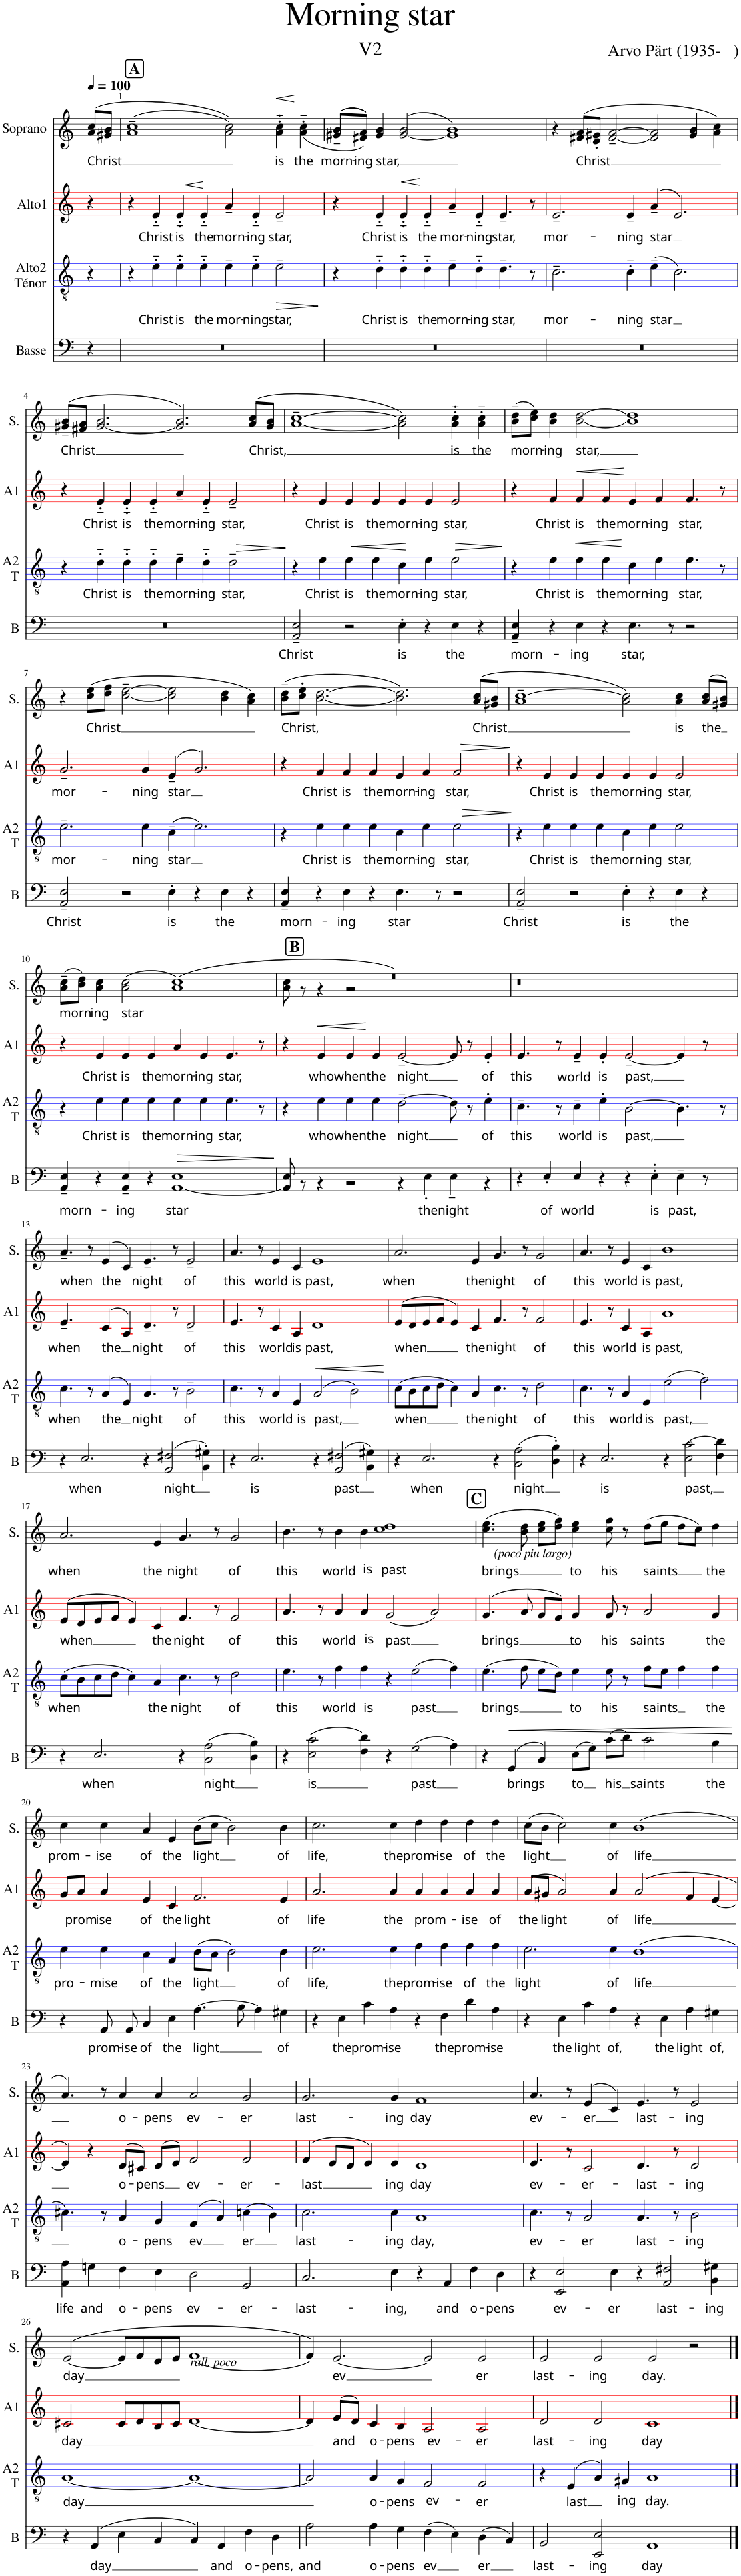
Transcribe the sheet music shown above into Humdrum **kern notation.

**kern	**text	**dynam	**kern	**text	**dynam	**kern	**text	**dynam	**kern	**text	**dynam
*part4	*part4	*part4	*part3	*part3	*part3	*part2	*part2	*part2	*part1	*part1	*part1
*staff4	*staff4	*staff4	*staff3	*staff3	*staff3	*staff2	*staff2	*staff2	*staff1	*staff1	*staff1
*I"Basse	*	*	*I"Alto2 Ténor	*	*	*I"Alto1	*	*	*I"Soprano	*	*
*I'B	*	*	*I'A2 T	*	*	*I'A1	*	*	*I'S.	*	*
*	*	*	*stria5	*	*	*stria5	*	*	*	*	*
*clefF4	*	*	*clefGv2	*	*	*clefG2	*	*	*clefG2	*	*
*k[]	*	*	*k[]	*	*	*k[]	*	*	*k[]	*	*
=	=	=	=	=	=	=	=	=	=	=	=
!	!	!	!	!	!	!	!	!	!	!LO:LY:b	!
4r	.	.	4r	.	.	4r	.	.	(>8a/ 8cc/L	Christ	.
.	.	.	.	.	.	.	.	.	8g#X/ 8b/J	.	.
!!LO:REH:place=s1:a:B:cj:fs=14:t=A
=1	=1	=1	=1	=1	=1	=1	=1	=1	=1	=1	=1
1r	.	.	4r	.	.	4r	.	.	(1a~ 1cc~	.	.
!	!	!	!	!LO:LY:b	!	!	!LO:LY:b	!	!	!	!
.	.	.	4e'~\	Christ	.	4e'~/	Christ	.	.	.	.
!	!	!	!	!LO:LY:b	!	!	!LO:LY:b	!LO:HP:b	!	!	!
.	.	.	4e''~\	is	.	4e''~/	is	<	.	.	.
!	!	!	!	!LO:LY:b	!	!	!LO:LY:b	!	!	!	!
.	.	.	4e'~\	the	.	4e'~/	the	[	.	.	.
!	!	!	!	!LO:LY:b	!	!	!LO:LY:b	!	!	!	!
1ryy	.	.	4e~\	mor-	.	4a~/	morn-	.	2a\ 2cc\))	.	.
!	!	!	!	!LO:LY:b	!	!	!LO:LY:b	!	!	!	!
.	.	.	4e'~\	-ning	.	4e'~/	-ing	.	.	.	.
!	!	!	!	!LO:LY:b	!LO:HP:b	!	!LO:LY:b	!	!	!LO:LY:b	!LO:HP:b
.	.	.	2e~\	star,	>	2e~/	star,	.	4a\'~ 4cc\'~	is	<
!	!	!	!	!	!	!	!	!	!	!LO:LY:b	!
.	.	.	.	.	.	.	.	.	(<4a\'~ 4cc\'~	the	[
.	.	.	.	.	]	.	.	.	.	.	.
=2	=2	=2	=2	=2	=2	=2	=2	=2	=2	=2	=2
!	!	!	!	!	!	!	!	!	!	!LO:LY:b	!
1r	.	.	4r	.	.	4r	.	.	(>(>8g#X/~ 8b/~L	morn-	.
!	!	!	!	!	!	!	!	!	!	!LO:LY:b	!
.	.	.	.	.	.	.	.	.	8f#X/ 8a/J)))	-ing	.
!	!	!	!	!LO:LY:b	!	!	!LO:LY:b	!	!	!LO:LY:b	!
.	.	.	4d'~\	Christ	.	4e'~/	Christ	.	4g#/ 4b/	star,	.
!	!	!	!	!LO:LY:b	!	!	!LO:LY:b	!LO:HP:b	!	!	!
.	.	.	4d''~\	is	.	4e''~/	is	<	(>[<2g#/ 2b/	.	.
!	!	!	!	!LO:LY:b	!	!	!LO:LY:b	!	!	!	!
.	.	.	4d'~\	the	.	4e'~/	the	[	.	.	.
!	!	!	!	!LO:LY:b	!	!	!LO:LY:b	!	!	!	!
1ryy	.	.	4e~\	morn-	.	4a~/	mor-	.	1g#] 1b)	.	.
!	!	!	!	!LO:LY:b	!	!	!LO:LY:b	!	!	!	!
.	.	.	4d'~\	-ing	.	4e'~/	-ning	.	.	.	.
!	!	!	!	!LO:LY:b	!	!	!LO:LY:b	!	!	!	!
.	.	.	4.d~\	star,	.	4.e~/	star,	.	.	.	.
.	.	.	8r	.	.	8r	.	.	.	.	.
=3	=3	=3	=3	=3	=3	=3	=3	=3	=3	=3	=3
!	!	!	!	!LO:LY:b	!	!	!LO:LY:b	!	!	!	!
1r	.	.	2.c~\	mor-	.	2.e~/	mor-	.	4r	.	.
!	!	!	!	!	!	!	!	!	!	!LO:LY:b	!
.	.	.	.	.	.	.	.	.	(>8f#X/ 8a/L	Christ	.
.	.	.	.	.	.	.	.	.	8e/' 8g#X/'J	.	.
.	.	.	.	.	.	.	.	.	[<2f#/~ [>2a/~	.	.
!	!	!	!	!LO:LY:b	!	!	!LO:LY:b	!	!	!	!
.	.	.	4c'~\	-ning	.	4e~/	-ning	.	.	.	.
!	!	!	!	!LO:LY:b	!	!	!LO:LY:b	!	!	!	!
1ryy	.	.	(>4e~\	star	.	(>4a~/	star	.	2f#/] 2a/]	.	.
.	.	.	2.c\)	.	.	2.e/)	.	.	.	.	.
.	.	.	.	.	.	.	.	.	4g#/ 4b/	.	.
.	.	.	.	.	.	.	.	.	4a\ 4cc\)	.	.
!!LO:LB:g=z
=4	=4	=4	=4	=4	=4	=4	=4	=4	=4	=4	=4
!	!	!	!	!	!	!	!	!	!	!LO:LY:b	!
1r	.	.	4r	.	.	4r	.	.	(>8g#X/~ 8b/~L	Christ	.
.	.	.	.	.	.	.	.	.	8f#X/ 8a/J	.	.
!	!	!	!	!LO:LY:b	!	!	!LO:LY:b	!	!	!	!
.	.	.	4d'~\	Christ	.	4e'~/	Christ	.	[<2.g#/ 2.b/	.	.
!	!	!	!	!LO:LY:b	!	!	!LO:LY:b	!	!	!	!
.	.	.	4d''~\	is	.	4e''~/	is	.	.	.	.
!	!	!	!	!LO:LY:b	!	!	!LO:LY:b	!	!	!	!
.	.	.	4d'~\	the	.	4e'~/	the	.	.	.	.
!	!	!	!	!LO:LY:b	!	!	!LO:LY:b	!	!	!	!
1ryy	.	.	4e~\	morn-	.	4a~/	morn-	.	2.g#/] 2.b/)	.	.
!	!	!	!	!LO:LY:b	!	!	!LO:LY:b	!	!	!	!
.	.	.	4d'~\	-ing	.	4e'~/	-ing	.	.	.	.
!	!	!	!	!LO:LY:b	!LO:HP:b	!	!LO:LY:b	!	!	!	!
.	.	.	2d~\	star,	>	2e~/	star,	.	.	.	.
!	!	!	!	!	!	!	!	!	!	!LO:LY:b	!
.	.	.	.	.	.	.	.	.	(>8a/ 8cc/L	Christ,	.
.	.	.	.	.	.	.	.	.	8g#/ 8b/J	.	.
.	.	.	.	.	]	.	.	.	.	.	.
=5	=5	=5	=5	=5	=5	=5	=5	=5	=5	=5	=5
!	!LO:LY:b	!	!	!	!	!	!	!	!	!	!
2AA/~ 2E/~	Christ	.	4r	.	.	4r	.	.	[<1a~ [>1cc~	.	.
!	!	!	!	!LO:LY:b	!	!	!LO:LY:b	!	!	!	!
.	.	.	4e\	Christ	.	4e/	Christ	.	.	.	.
!	!	!	!	!LO:LY:b	!LO:HP:b	!	!LO:LY:b	!	!	!	!
2r	.	.	4e\	is	<	4e/	is	.	.	.	.
!	!	!	!	!LO:LY:b	!	!	!LO:LY:b	!	!	!	!
.	.	.	4e\	the	.	4e/	the	.	.	.	.
!	!LO:LY:b	!	!	!LO:LY:b	!	!	!LO:LY:b	!	!	!	!
4E'\	is	.	4c\	morn-	.	4e/	morn-	.	2a\] 2cc\])	.	.
!	!	!	!	!LO:LY:b	!	!	!LO:LY:b	!	!	!	!
4r	.	.	4e\	-ing	.	4e/	-ing	.	.	.	.
!	!LO:LY:b	!	!	!LO:LY:b	!LO:HP:b	!	!LO:LY:b	!	!	!LO:LY:b	!
4E\	the	.	2e\	star,	>	2e/	star,	.	4a\'~ 4cc\'~	is	.
!	!	!	!	!	!	!	!	!	!	!LO:LY:b	!
4r	.	.	.	.	.	.	.	.	4a\'~ 4cc\'~	the	.
.	.	.	.	.	[ ]	.	.	.	.	.	.
=6	=6	=6	=6	=6	=6	=6	=6	=6	=6	=6	=6
!	!LO:LY:b	!	!	!	!	!	!	!	!	!LO:LY:b	!
4AA/~ 4E/~	morn-	.	4r	.	.	4r	.	.	(>8b\~ 8dd\~L	morn-	.
.	.	.	.	.	.	.	.	.	8cc\ 8ee\J)	.	.
!	!	!	!	!LO:LY:b	!	!	!LO:LY:b	!	!	!LO:LY:b	!
4r	.	.	4e\	Christ	.	4f/	Christ	.	4b\ 4dd\	-ing	.
!	!LO:LY:b	!	!	!LO:LY:b	!LO:HP:b	!	!LO:LY:b	!LO:HP:b	!	!LO:LY:b	!
4E\	-ing	.	4e\	is	<	4f/	is	<	[<2b\ [>2dd\	star,	.
!	!	!	!	!LO:LY:b	!	!	!LO:LY:b	!	!	!	!
4r	.	.	4e\	the	.	4f/	the	.	.	.	.
!	!LO:LY:b	!	!	!LO:LY:b	!	!	!LO:LY:b	!	!	!	!
4.E\	star,	.	4c\	morn-	.	4e/	morn-	[	1b] 1dd]	.	.
!	!	!	!	!LO:LY:b	!	!	!LO:LY:b	!	!	!	!
.	.	.	4e\	-ing	.	4f/	-ing	.	.	.	.
8r	.	.	.	.	.	.	.	.	.	.	.
!	!	!	!	!LO:LY:b	!	!	!LO:LY:b	!	!	!	!
2r	.	.	4.e\	star,	.	4.f/	star,	.	.	.	.
.	.	.	8r	.	.	8r	.	.	.	.	.
.	.	.	.	.	[	.	.	.	.	.	.
!!LO:LB:g=z
=7	=7	=7	=7	=7	=7	=7	=7	=7	=7	=7	=7
!	!LO:LY:b	!	!	!LO:LY:b	!	!	!LO:LY:b	!	!	!	!
2AA/~ 2E/~	Christ	.	2.e~\	mor-	.	2.g~/	mor-	.	4r	.	.
!	!	!	!	!	!	!	!	!	!	!LO:LY:b	!
.	.	.	.	.	.	.	.	.	(>8cc\ 8ee\L	Christ	.
.	.	.	.	.	.	.	.	.	8dd\ 8ff\J	.	.
2r	.	.	.	.	.	.	.	.	[<2cc\~ [>2ee\~	.	.
!	!	!	!	!LO:LY:b	!	!	!LO:LY:b	!	!	!	!
.	.	.	4e\	-ning	.	4g/	-ning	.	.	.	.
!	!LO:LY:b	!	!	!LO:LY:b	!	!	!LO:LY:b	!	!	!	!
4E'\	is	.	(>4c~\	star	.	(>4e~/	star	.	2cc\] 2ee\]	.	.
4r	.	.	2.e\)	.	.	2.g/)	.	.	.	.	.
!	!LO:LY:b	!	!	!	!	!	!	!	!	!	!
4E\	the	.	.	.	.	.	.	.	4b\ 4dd\	.	.
4r	.	.	.	.	.	.	.	.	4a\ 4cc\)	.	.
=8	=8	=8	=8	=8	=8	=8	=8	=8	=8	=8	=8
!	!LO:LY:b	!	!	!	!	!	!	!	!	!LO:LY:b	!
4AA/~ 4E/~	morn-	.	4r	.	.	4r	.	.	(>8b\~ 8dd\~L	Christ,	.
.	.	.	.	.	.	.	.	.	8cc\' 8ee\'J	.	.
!	!	!	!	!LO:LY:b	!	!	!LO:LY:b	!	!	!	!
4r	.	.	4e\	Christ	.	4f/	Christ	.	[<2.b\ [>2.dd\	.	.
!	!LO:LY:b	!	!	!LO:LY:b	!	!	!LO:LY:b	!	!	!	!
4E\	-ing	.	4e\	is	.	4f/	is	.	.	.	.
!	!	!	!	!LO:LY:b	!	!	!LO:LY:b	!	!	!	!
4r	.	.	4e\	the	.	4f/	the	.	.	.	.
!	!LO:LY:b	!	!	!LO:LY:b	!	!	!LO:LY:b	!	!	!	!
4.E\	star	.	4c\	morn-	.	4e/	morn-	.	2.b\] 2.dd\])	.	.
!	!	!	!	!LO:LY:b	!	!	!LO:LY:b	!	!	!	!
.	.	.	4e\	-ing	.	4f/	-ing	.	.	.	.
8r	.	.	.	.	.	.	.	.	.	.	.
!	!	!	!	!LO:LY:b	!LO:HP:b	!	!LO:LY:b	!LO:HP:b	!	!	!
2r	.	.	2e\	star,	>	2f/	star,	>	.	.	.
!	!	!	!	!	!	!	!	!	!	!LO:LY:b	!
.	.	.	.	.	.	.	.	.	(>8a/ 8cc/L	Christ	.
.	.	.	.	.	.	.	.	.	8g#X/ 8b/J	.	.
.	.	.	.	.	]	.	.	]	.	.	.
=9	=9	=9	=9	=9	=9	=9	=9	=9	=9	=9	=9
!	!LO:LY:b	!	!	!	!	!	!	!	!	!	!
2AA/~ 2E/~	Christ	.	4r	.	.	4r	.	.	1a~ [>1cc~	.	.
!	!	!	!	!LO:LY:b	!	!	!LO:LY:b	!	!	!	!
.	.	.	4e\	Christ	.	4e/	Christ	.	.	.	.
!	!	!	!	!LO:LY:b	!	!	!LO:LY:b	!	!	!	!
2r	.	.	4e\	is	.	4e/	is	.	.	.	.
!	!	!	!	!LO:LY:b	!	!	!LO:LY:b	!	!	!	!
.	.	.	4e\	the	.	4e/	the	.	.	.	.
!	!LO:LY:b	!	!	!LO:LY:b	!	!	!LO:LY:b	!	!	!	!
4E'\	is	.	4c\	morn-	.	4e/	morn-	.	2a\ 2cc\])	.	.
!	!	!	!	!LO:LY:b	!	!	!LO:LY:b	!	!	!	!
4r	.	.	4e\	-ing	.	4e/	-ing	.	.	.	.
!	!LO:LY:b	!	!	!LO:LY:b	!	!	!LO:LY:b	!	!	!LO:LY:b	!
4E\	the	.	2e\	star,	.	2e/	star,	.	4a\ 4cc\	is	.
!	!	!	!	!	!	!	!	!	!	!LO:LY:b	!
4r	.	.	.	.	.	.	.	.	(>8a/ 8cc/L	the	.
.	.	.	.	.	.	.	.	.	8g#X/ 8b/J)	.	.
!!LO:LB:g=z
=10	=10	=10	=10	=10	=10	=10	=10	=10	=10	=10	=10
!	!LO:LY:b	!	!	!	!	!	!	!	!	!LO:LY:b	!
*^	*	*	*	*	*	*	*	*	*	*	*
4AA/~ 4E/~	1ryy	morn-	.	4r	.	.	4r	.	.	(>8a\~ 8cc\~L	morn	.
.	.	.	.	.	.	.	.	.	.	8b\ 8dd\J)	.	.
!	!	!	!	!	!LO:LY:b	!	!	!LO:LY:b	!	!	!LO:LY:b	!
4r	.	.	.	4e\	Christ	.	4e/	Christ	.	4a\ 4cc\	ing	.
!	!	!LO:LY:b	!	!	!LO:LY:b	!	!	!LO:LY:b	!	!	!LO:LY:b	!
4AA/~ 4E/~	.	-ing	.	4e\	is	.	4e/	is	.	(2a\ 2cc\	star	.
!	!	!	!	!	!LO:LY:b	!	!	!LO:LY:b	!	!	!	!
4r	.	.	.	4e\	the	.	4e/	the	.	.	.	.
!	!	!LO:LY:b	!LO:HP:b	!	!LO:LY:b	!	!	!LO:LY:b	!	!	!	!
1E	[<1AA	star	>	4e\	morn-	.	4a/	morn-	.	(1a 1cc)	.	.
!	!	!	!	!	!LO:LY:b	!	!	!LO:LY:b	!	!	!	!
.	.	.	.	4e\	-ing	.	4e/	-ing	.	.	.	.
!	!	!	!	!	!LO:LY:b	!	!	!LO:LY:b	!	!	!	!
.	.	.	.	4.e\	star,	.	4.e/	star,	.	.	.	.
.	.	.	.	8r	.	.	8r	.	.	.	.	.
*v	*v	*	*	*	*	*	*	*	*	*	*	*
.	.	]	.	.	.	.	.	.	.	.	.
!!LO:REH:place=s1:a:B:cj:fs=14:t=B
=11	=11	=11	=11	=11	=11	=11	=11	=11	=11	=11	=11
*^	*	*	*	*	*	*	*	*	*^	*	*
1ryy	8AA/] 8E/	.	.	4r	.	.	4r	.	.	1r)	8a\ 8cc\	.	.
.	8r	.	.	.	.	.	.	.	.	.	8r	.	.
!	!	!	!	!	!LO:LY:b	!	!	!LO:LY:b	!LO:HP:b	!	!	!	!
.	4r	.	.	4e\	who	.	4e/	who	<	.	4r	.	.
!	!	!	!	!	!LO:LY:b	!	!	!LO:LY:b	!	!	!	!	!
.	2r	.	.	4e\	when	.	4e/	when	.	.	2r	.	.
!	!	!	!	!	!LO:LY:b	!	!	!LO:LY:b	!	!	!	!	!
.	.	.	.	4e\	the	.	4e/	the	[	.	.	.	.
!	!	!	!	!	!LO:LY:b	!	!	!LO:LY:b	!	!	!	!	!
1ryy	4r	.	.	[>2d~\	night	.	[<2e~/	night	.	1ryy	1ryy	.	.
!	!	!LO:LY:b	!	!	!	!	!	!	!	!	!	!	!
.	4E'\	the	.	.	.	.	.	.	.	.	.	.	.
!	!	!LO:LY:b	!	!	!	!	!	!	!	!	!	!	!
.	4E~\	night	.	8d\]	.	.	8e/]	.	.	.	.	.	.
.	.	.	.	8r	.	.	8r	.	.	.	.	.	.
!	!	!	!	!	!LO:LY:b	!	!	!LO:LY:b	!	!	!	!	!
.	4r	.	.	4e'\	of	.	4e'/	of	.	.	.	.	.
*	*	*	*	*	*	*	*	*	*	*v	*v	*	*
=12	=12	=12	=12	=12	=12	=12	=12	=12	=12	=12	=12	=12
!	!	!	!	!	!LO:LY:b	!	!	!LO:LY:b	!	!	!	!
*v	*v	*	*	*	*	*	*	*	*	*	*	*
4r	.	.	4.c~\	this	.	4.e/	this	.	1r	.	.
!	!LO:LY:b	!	!	!	!	!	!	!	!	!	!
4E'/	of	.	.	.	.	.	.	.	.	.	.
.	.	.	8r	.	.	8r	.	.	.	.	.
!	!LO:LY:b	!	!	!LO:LY:b	!	!	!LO:LY:b	!	!	!	!
4E/	world	.	4c~\	world	.	4e~/	world	.	.	.	.
!	!	!	!	!LO:LY:b	!	!	!LO:LY:b	!	!	!	!
4r	.	.	4e'\	is	.	4e'/	is	.	.	.	.
!	!	!	!	!LO:LY:b	!	!	!LO:LY:b	!	!	!	!
4r	.	.	[>2B\	past,	.	[<2e~/	past,	.	1ryy	.	.
!	!LO:LY:b	!	!	!	!	!	!	!	!	!	!
4E''\	is	.	.	.	.	.	.	.	.	.	.
!	!LO:LY:b	!	!	!	!	!	!	!	!	!	!
4E~\	past,	.	4.B\]	.	.	4e/]	.	.	.	.	.
8r	.	.	.	.	.	8r	.	.	.	.	.
8ryy	.	.	8r	.	.	8ryy	.	.	.	.	.
!!LO:LB:g=z
=13	=13	=13	=13	=13	=13	=13	=13	=13	=13	=13	=13
!	!	!	!	!LO:LY:b	!	!	!LO:LY:b	!	!	!LO:LY:b	!
4r	.	.	4.c\	when	.	4.e~/	when	.	4.a~/	when	.
!	!LO:LY:b	!	!	!	!	!	!	!	!	!	!
2.E/	when	.	.	.	.	.	.	.	.	.	.
.	.	.	8r	.	.	8ryy	.	.	8r	.	.
!	!	!	!	!LO:LY:b	!	!	!LO:LY:b	!	!	!LO:LY:b	!
.	.	.	(>4A/	the	.	(>4c/	the	.	(>4e/	the	.
.	.	.	4E/)	.	.	4A/)	.	.	4c/)	.	.
!	!	!	!	!LO:LY:b	!	!	!LO:LY:b	!	!	!LO:LY:b	!
4r	.	.	4.A/	night	.	4.d~/	night	.	4.e~/	night	.
!	!LO:LY:b	!	!	!	!	!	!	!	!	!	!
(>2AA/ 2F#X/	night	.	.	.	.	.	.	.	.	.	.
.	.	.	8r	.	.	8r	.	.	8r	.	.
!	!	!	!	!LO:LY:b	!	!	!LO:LY:b	!	!	!LO:LY:b	!
.	.	.	2B~\	of	.	2d~/	of	.	2e~/	of	.
4BB\' 4G#X\')	.	.	.	.	.	.	.	.	.	.	.
=14	=14	=14	=14	=14	=14	=14	=14	=14	=14	=14	=14
!	!	!	!	!LO:LY:b	!	!	!LO:LY:b	!	!	!LO:LY:b	!
4r	.	.	4.c\	this	.	4.e/	this	.	4.a/	this	.
!	!LO:LY:b	!	!	!	!	!	!	!	!	!	!
2.E/	is	.	.	.	.	.	.	.	.	.	.
.	.	.	8r	.	.	8r	.	.	8r	.	.
!	!	!	!	!LO:LY:b	!	!	!LO:LY:b	!	!	!LO:LY:b	!
.	.	.	4A/	world	.	4c/	world	.	4e/	world	.
!	!	!	!	!LO:LY:b	!	!	!LO:LY:b	!	!	!LO:LY:b	!
.	.	.	4E/	is	.	4A/	is	.	4c/	is	.
!	!	!	!	!LO:LY:b	!LO:HP:b	!	!LO:LY:b	!	!	!LO:LY:b	!
4r	.	.	(>2A/	past,	<	1d	past,	.	1e	past,	.
!	!LO:LY:b	!	!	!	!	!	!	!	!	!	!
(>2AA/ 2F#X/	past	.	.	.	.	.	.	.	.	.	.
.	.	.	2B\)	.	.	.	.	.	.	.	.
4BB\ 4G#X\)	.	.	.	.	.	.	.	.	.	.	.
.	.	.	.	.	[	.	.	.	.	.	.
=15	=15	=15	=15	=15	=15	=15	=15	=15	=15	=15	=15
!	!	!	!	!LO:LY:b	!	!	!LO:LY:b	!	!	!LO:LY:b	!
4r	.	.	(>8c\L	when	.	(>8e/L	when	.	2.a/	when	.
.	.	.	8B\	.	.	8d/	.	.	.	.	.
!	!LO:LY:b	!	!	!	!	!	!	!	!	!	!
2.E/	when	.	8c\	.	.	8e/	.	.	.	.	.
.	.	.	8d\J	.	.	8f/J	.	.	.	.	.
.	.	.	4c\)	.	.	4e/)	.	.	.	.	.
!	!	!	!	!LO:LY:b	!	!	!LO:LY:b	!	!	!LO:LY:b	!
.	.	.	4A/	the	.	4c/	the	.	4e/	the	.
!	!	!	!	!LO:LY:b	!	!	!LO:LY:b	!	!	!LO:LY:b	!
4r	.	.	4.c\	night	.	4.f/	night	.	4.g/	night	.
!	!LO:LY:b	!	!	!	!	!	!	!	!	!	!
(>2C\ 2A\	night	.	.	.	.	.	.	.	.	.	.
.	.	.	8r	.	.	8r	.	.	8r	.	.
!	!	!	!	!LO:LY:b	!	!	!LO:LY:b	!	!	!LO:LY:b	!
.	.	.	2d\	of	.	2f/	of	.	2g/	of	.
4D\' 4B\')	.	.	.	.	.	.	.	.	.	.	.
=16	=16	=16	=16	=16	=16	=16	=16	=16	=16	=16	=16
!	!	!	!	!LO:LY:b	!	!	!LO:LY:b	!	!	!LO:LY:b	!
4r	.	.	4.c\	this	.	4.e/	this	.	4.a/	this	.
!	!LO:LY:b	!	!	!	!	!	!	!	!	!	!
2.E/	is	.	.	.	.	.	.	.	.	.	.
.	.	.	8r	.	.	8r	.	.	8r	.	.
!	!	!	!	!LO:LY:b	!	!	!LO:LY:b	!	!	!LO:LY:b	!
.	.	.	4A/	world	.	4c/	world	.	4e/	world	.
!	!	!	!	!LO:LY:b	!	!	!LO:LY:b	!	!	!LO:LY:b	!
.	.	.	4E/	is	.	4A/	is	.	4c/	is	.
!	!	!	!	!LO:LY:b	!	!	!LO:LY:b	!	!	!LO:LY:b	!
4r	.	.	(>2e\	past,	.	1a	past,	.	1b	past,	.
!	!LO:LY:b	!	!	!	!	!	!	!	!	!	!
(>2E\ 2c\	past,	.	.	.	.	.	.	.	.	.	.
.	.	.	2f\)	.	.	.	.	.	.	.	.
4F\ 4d\)	.	.	.	.	.	.	.	.	.	.	.
!!LO:LB:g=z
=17	=17	=17	=17	=17	=17	=17	=17	=17	=17	=17	=17
!	!	!	!	!LO:LY:b	!	!	!LO:LY:b	!	!	!LO:LY:b	!
4r	.	.	(>8c\L	when	.	(>8e/L	when	.	2.a/	when	.
.	.	.	8B\	.	.	8d/	.	.	.	.	.
!	!LO:LY:b	!	!	!	!	!	!	!	!	!	!
2.E/	when	.	8c\	.	.	8e/	.	.	.	.	.
.	.	.	8d\J	.	.	8f/J	.	.	.	.	.
.	.	.	4c\)	.	.	4e/)	.	.	.	.	.
!	!	!	!	!LO:LY:b	!	!	!LO:LY:b	!	!	!LO:LY:b	!
.	.	.	4A/	the	.	4c/	the	.	4e/	the	.
!	!	!	!	!LO:LY:b	!	!	!LO:LY:b	!	!	!LO:LY:b	!
4r	.	.	4.c\	night	.	4.f/	night	.	4.g/	night	.
!	!LO:LY:b	!	!	!	!	!	!	!	!	!	!
(>2C\ 2A\	night	.	.	.	.	.	.	.	.	.	.
.	.	.	8r	.	.	8r	.	.	8r	.	.
!	!	!	!	!LO:LY:b	!	!	!LO:LY:b	!	!	!LO:LY:b	!
.	.	.	2d\	of	.	2f/	of	.	2g/	of	.
4D\ 4B\)	.	.	.	.	.	.	.	.	.	.	.
=18	=18	=18	=18	=18	=18	=18	=18	=18	=18	=18	=18
!	!	!	!	!LO:LY:b	!	!	!LO:LY:b	!	!	!LO:LY:b	!
4r	.	.	4.e\	this	.	4.a/	this	.	4.b\	this	.
!	!LO:LY:b	!	!	!	!	!	!	!	!	!	!
(>2E\ 2c\	is	.	.	.	.	.	.	.	.	.	.
.	.	.	8r	.	.	8r	.	.	8r	.	.
!	!	!	!	!LO:LY:b	!	!	!LO:LY:b	!	!	!LO:LY:b	!
.	.	.	4f\	world	.	4a/	world	.	4b\	world	.
!	!	!	!	!LO:LY:b	!	!	!LO:LY:b	!	!	!LO:LY:b	!
4F\ 4d\)	.	.	4f\	is	.	4a/	is	.	4b\	is	.
!	!	!	!	!	!	!	!LO:LY:b	!	!	!LO:LY:b	!
4r	.	.	4r	.	.	(2g/	past	.	1cc 1dd	past	.
!	!LO:LY:b	!	!	!LO:LY:b	!	!	!	!	!	!	!
(2G\	past	.	(2e\	past	.	.	.	.	.	.	.
.	.	.	.	.	.	2a/)	.	.	.	.	.
4A\)	.	.	4f\)	.	.	.	.	.	.	.	.
!!LO:REH:place=s1:a:B:cj:fs=14:t=C
=19	=19	=19	=19	=19	=19	=19	=19	=19	=19	=19	=19
!	!	!	!	!	!	!	!	!	!LO:TX:b:i:t=(poco piu largo)	!	!
!	!	!	!	!LO:LY:b	!	!	!LO:LY:b	!	!	!LO:LY:b	!
4r	.	.	(>4.e\	brings	.	(>4.g/	brings	.	(>4.cc\ 4.ee\	brings	.
!	!LO:LY:b	!LO:HP:b	!	!	!	!	!	!	!	!	!
(>4GG/	brings	<	.	.	.	.	.	.	.	.	.
.	.	.	8f\	.	.	8a/	.	.	8b\ 8dd\	.	.
4C/)	.	.	8e\L	.	.	8g/L	.	.	8cc\ 8ee\L	.	.
.	.	.	8d\J)	.	.	8f/J)	.	.	8dd\ 8ff\J)	.	.
!	!LO:LY:b	!	!	!LO:LY:b	!	!	!LO:LY:b	!	!	!LO:LY:b	!
(>8E\L	to	.	4e\	to	.	4g/	to	.	4cc\ 4ee\	to	.
8G\J)	.	.	.	.	.	.	.	.	.	.	.
!	!LO:LY:b	!	!	!LO:LY:b	!	!	!LO:LY:b	!	!	!LO:LY:b	!
(>8c\L	his	.	8e\	his	.	8g/	his	.	8cc\ 8ff\	his	.
8d\J)	.	.	8r	.	.	8r	.	.	8r	.	.
!	!LO:LY:b	!	!	!LO:LY:b	!	!	!LO:LY:b	!	!	!LO:LY:b	!
2c\	saints	.	8f\L	saints	.	2a/	saints	.	(8dd\L	saints	.
.	.	.	8e\J	.	.	.	.	.	8ee\J	.	.
.	.	.	4f\	.	.	.	.	.	8dd\L	.	.
.	.	.	.	.	.	.	.	.	8cc\J)	.	.
!	!LO:LY:b	!	!	!LO:LY:b	!	!	!LO:LY:b	!	!	!LO:LY:b	!
4B\	the	.	4f\	the	.	4g/	the	.	4dd\	the	.
.	.	[	.	.	.	.	.	.	.	.	.
!!LO:LB:g=z
=20	=20	=20	=20	=20	=20	=20	=20	=20	=20	=20	=20
!	!	!	!	!LO:LY:b	!	!	!	!	!	!LO:LY:b	!
4r	.	.	4e\	pro-	.	8g/L	.	.	4cc\	prom-	.
!	!	!	!	!	!	!	!LO:LY:b	!	!	!	!
.	.	.	.	.	.	8a/J	prom	.	.	.	.
!	!LO:LY:b	!	!	!LO:LY:b	!	!	!LO:LY:b	!	!	!LO:LY:b	!
8AA/	prom-	.	4e\	-mise	.	4a/	ise	.	4cc\	-ise	.
!	!LO:LY:b	!	!	!	!	!	!	!	!	!	!
8AA/	-ise	.	.	.	.	.	.	.	.	.	.
!	!LO:LY:b	!	!	!LO:LY:b	!	!	!LO:LY:b	!	!	!LO:LY:b	!
4C/	of	.	4c\	of	.	4e/	of	.	4a/	of	.
!	!LO:LY:b	!	!	!LO:LY:b	!	!	!LO:LY:b	!	!	!LO:LY:b	!
4E\	the	.	4A/	the	.	4c/	the	.	4e/	the	.
!	!LO:LY:b	!	!	!LO:LY:b	!	!	!LO:LY:b	!	!	!LO:LY:b	!
[>4.A\	light	.	(>8d\L	light	.	2.f/	light	.	(>8b\L	light	.
.	.	.	8c\J	.	.	.	.	.	8cc\J	.	.
.	.	.	2d\)	.	.	.	.	.	2b\)	.	.
8B\	.	.	.	.	.	.	.	.	.	.	.
4A\]	.	.	.	.	.	.	.	.	.	.	.
!	!LO:LY:b	!	!	!LO:LY:b	!	!	!LO:LY:b	!	!	!LO:LY:b	!
4G#X\	of	.	4d\	of	.	4e/	of	.	4b\	of	.
=21	=21	=21	=21	=21	=21	=21	=21	=21	=21	=21	=21
!	!	!	!	!LO:LY:b	!	!	!LO:LY:b	!	!	!LO:LY:b	!
4r	.	.	2.e\	life,	.	2.a/	life	.	2.cc\	life,	.
!	!LO:LY:b	!	!	!	!	!	!	!	!	!	!
4E\	the	.	.	.	.	.	.	.	.	.	.
!	!LO:LY:b	!	!	!	!	!	!	!	!	!	!
4c\	prom-	.	.	.	.	.	.	.	.	.	.
!	!LO:LY:b	!	!	!LO:LY:b	!	!	!LO:LY:b	!	!	!LO:LY:b	!
4A\	-ise	.	4e\	the	.	4a/	the	.	4cc\	the	.
!	!	!	!	!LO:LY:b	!	!	!LO:LY:b	!	!	!LO:LY:b	!
4r	.	.	4f\	prom-	.	4a/	prom-	.	4dd\	prom-	.
!	!LO:LY:b	!	!	!LO:LY:b	!	!	!	!	!	!LO:LY:b	!
4F\	the	.	4f\	-ise	.	4a/	.	.	4dd\	-ise	.
!	!LO:LY:b	!	!	!LO:LY:b	!	!	!LO:LY:b	!	!	!LO:LY:b	!
4d\	prom-	.	4f\	of	.	4a/	-ise	.	4dd\	of	.
!	!LO:LY:b	!	!	!LO:LY:b	!	!	!LO:LY:b	!	!	!LO:LY:b	!
4A\	-ise	.	4f\	the	.	4a/	of	.	4dd\	the	.
=22	=22	=22	=22	=22	=22	=22	=22	=22	=22	=22	=22
!	!	!	!	!LO:LY:b	!	!	!LO:LY:b	!	!	!LO:LY:b	!
4r	.	.	2.e\	light	.	(>8a/L	the	.	(>8cc\L	light	.
!	!	!	!	!	!	!	!LO:LY:b	!	!	!	!
.	.	.	.	.	.	8g#X/J	light	.	8b\J	.	.
!	!LO:LY:b	!	!	!	!	!	!	!	!	!	!
4E\	the	.	.	.	.	2a/)	.	.	2cc\)	.	.
!	!LO:LY:b	!	!	!	!	!	!	!	!	!	!
4c\	light	.	.	.	.	.	.	.	.	.	.
!	!LO:LY:b	!	!	!LO:LY:b	!	!	!LO:LY:b	!	!	!LO:LY:b	!
4A\	of,	.	4e\	of	.	4a/	of	.	4cc\	of	.
!	!	!	!	!LO:LY:b	!	!	!LO:LY:b	!	!	!LO:LY:b	!
4r	.	.	(1d	life	.	(>2a/	life	.	(1b	life	.
!	!LO:LY:b	!	!	!	!	!	!	!	!	!	!
4E\	the	.	.	.	.	.	.	.	.	.	.
!	!LO:LY:b	!	!	!	!	!	!	!	!	!	!
4A\	light	.	.	.	.	4f/	.	.	.	.	.
!	!LO:LY:b	!	!	!	!	!	!	!	!	!	!
4G#X\	of,	.	.	.	.	[<4e/	.	.	.	.	.
!!LO:LB:g=z
=23	=23	=23	=23	=23	=23	=23	=23	=23	=23	=23	=23
!	!LO:LY:b	!	!	!	!	!	!	!	!	!	!
4AA\ 4A\	life	.	4.c#X\)	.	.	4e/])	.	.	4.a/)	.	.
!	!LO:LY:b	!	!	!	!	!	!	!	!	!	!
4Gn\	and	.	.	.	.	4r	.	.	.	.	.
.	.	.	8r	.	.	.	.	.	8r	.	.
!	!LO:LY:b	!	!	!LO:LY:b	!	!	!LO:LY:b	!	!	!LO:LY:b	!
4F\	o-	.	4A/	o-	.	(>8d/L	o-	.	4a/	o-	.
!	!	!	!	!	!	!	!LO:LY:b	!	!	!	!
.	.	.	.	.	.	8c#X/J)	-pens	.	.	.	.
!	!LO:LY:b	!	!	!LO:LY:b	!	!	!	!	!	!LO:LY:b	!
4E\	-pens	.	4G/	-pens	.	(>8d/L	.	.	4a/	-pens	.
.	.	.	.	.	.	8e/J)	.	.	.	.	.
!	!LO:LY:b	!	!	!LO:LY:b	!	!	!LO:LY:b	!	!	!LO:LY:b	!
2D\	ev-	.	(>4F/	ev	.	2f/	ev-	.	2a/	ev-	.
.	.	.	4A/)	.	.	.	.	.	.	.	.
!	!LO:LY:b	!	!	!LO:LY:b	!	!	!LO:LY:b	!	!	!LO:LY:b	!
2GG/	-er-	.	(>4cn\	er	.	2f/	-er-	.	2g/	-er	.
.	.	.	4B\)	.	.	.	.	.	.	.	.
=24	=24	=24	=24	=24	=24	=24	=24	=24	=24	=24	=24
!	!LO:LY:b	!	!	!LO:LY:b	!	!	!LO:LY:b	!	!	!LO:LY:b	!
2.C/	-last-	.	2.c\	last-	.	(>4f/	-last	.	2.g/	last-	.
.	.	.	.	.	.	8e/L	.	.	.	.	.
.	.	.	.	.	.	8d/J	.	.	.	.	.
.	.	.	.	.	.	4e/)	.	.	.	.	.
!	!LO:LY:b	!	!	!LO:LY:b	!	!	!LO:LY:b	!	!	!LO:LY:b	!
4E\	-ing,	.	4c\	-ing	.	4e/	ing	.	4g/	-ing	.
!	!	!	!	!LO:LY:b	!	!	!LO:LY:b	!	!	!LO:LY:b	!
4r	.	.	1A	day,	.	1d	day	.	1f	day	.
!	!LO:LY:b	!	!	!	!	!	!	!	!	!	!
4AA/	and	.	.	.	.	.	.	.	.	.	.
!	!LO:LY:b	!	!	!	!	!	!	!	!	!	!
4F\	o-	.	.	.	.	.	.	.	.	.	.
!	!LO:LY:b	!	!	!	!	!	!	!	!	!	!
4D\	-pens	.	.	.	.	.	.	.	.	.	.
=25	=25	=25	=25	=25	=25	=25	=25	=25	=25	=25	=25
!	!	!	!	!LO:LY:b	!	!	!LO:LY:b	!	!	!LO:LY:b	!
4r	.	.	4.c\	ev-	.	4.e/	ev-	.	4.a/	ev-	.
!	!LO:LY:b	!	!	!	!	!	!	!	!	!	!
2EE/ 2E/	ev-	.	.	.	.	.	.	.	.	.	.
.	.	.	8r	.	.	8r	.	.	8r	.	.
!	!	!	!	!LO:LY:b	!	!	!LO:LY:b	!	!	!LO:LY:b	!
.	.	.	2A/	-er	.	2c/	-er-	.	(>4e/	-er	.
!	!LO:LY:b	!	!	!	!	!	!	!	!	!	!
4E\	-er	.	.	.	.	.	.	.	4c/)	.	.
!	!	!	!	!LO:LY:b	!	!	!LO:LY:b	!	!	!LO:LY:b	!
4r	.	.	4.A/	last-	.	4.d/	-last-	.	4.e/	last-	.
!	!LO:LY:b	!	!	!	!	!	!	!	!	!	!
2AA/ 2F#X/	last-	.	.	.	.	.	.	.	.	.	.
.	.	.	8r	.	.	8r	.	.	8r	.	.
!	!	!	!	!LO:LY:b	!	!	!LO:LY:b	!	!	!LO:LY:b	!
.	.	.	2B\	-ing	.	2d/	-ing	.	2e/	-ing	.
!	!LO:LY:b	!	!	!	!	!	!	!	!	!	!
4BB\ 4G#X\	-ing	.	.	.	.	.	.	.	.	.	.
!!LO:LB:g=z
=26	=26	=26	=26	=26	=26	=26	=26	=26	=26	=26	=26
!	!	!	!	!LO:LY:b	!	!	!LO:LY:b	!	!	!LO:LY:b	!
4r	.	.	[1A	day	.	2c#X/	day	.	(>[<2e/	day	.
!	!LO:LY:b	!	!	!	!	!	!	!	!	!	!
(>4AA/	day	.	.	.	.	.	.	.	.	.	.
4E\	.	.	.	.	.	8c#/L	.	.	8e/L]	.	.
.	.	.	.	.	.	8d/	.	.	8f/	.	.
4C/	.	.	.	.	.	8B/	.	.	8d/	.	.
.	.	.	.	.	.	8c#/J	.	.	8e/J	.	.
!	!	!	!	!	!	!	!	!	!LO:TX:b:i:t=rall. poco	!	!
4C/)	.	.	1A_	.	.	[<1d	.	.	(1f	.	.
!	!LO:LY:b	!	!	!	!	!	!	!	!	!	!
4AA/	and	.	.	.	.	.	.	.	.	.	.
!	!LO:LY:b	!	!	!	!	!	!	!	!	!	!
4F\	o-	.	.	.	.	.	.	.	.	.	.
!	!LO:LY:b	!	!	!	!	!	!	!	!	!	!
4D\	-pens,	.	.	.	.	.	.	.	.	.	.
=27	=27	=27	=27	=27	=27	=27	=27	=27	=27	=27	=27
!	!LO:LY:b	!	!	!	!	!	!	!	!	!	!
2A\	and	.	2A/]	.	.	4d/]	.	.	4f/))	.	.
!	!	!	!	!	!	!	!LO:LY:b	!	!	!LO:LY:b	!
.	.	.	.	.	.	(>8e/L	and	.	[<2.e/	-ev	.
.	.	.	.	.	.	8d/J)	.	.	.	.	.
!	!LO:LY:b	!	!	!LO:LY:b	!	!	!LO:LY:b	!	!	!	!
4A\	o-	.	4A/	o-	.	4c/	o-	.	.	.	.
!	!LO:LY:b	!	!	!LO:LY:b	!	!	!LO:LY:b	!	!	!	!
4G\	-pens	.	4G/	-pens	.	4B/	-pens	.	.	.	.
!	!LO:LY:b	!	!	!LO:LY:b	!	!	!LO:LY:b	!	!	!	!
(>4F\	ev	.	2F/	ev-	.	2A/	ev-	.	2e/]	.	.
4E\)	.	.	.	.	.	.	.	.	.	.	.
!	!LO:LY:b	!	!	!LO:LY:b	!	!	!LO:LY:b	!	!	!LO:LY:b	!
(>4D\	er	.	2F/	-er	.	2A/	-er	.	2e/	er	.
4C/)	.	.	.	.	.	.	.	.	.	.	.
=28	=28	=28	=28	=28	=28	=28	=28	=28	=28	=28	=28
!	!LO:LY:b	!	!	!	!	!	!LO:LY:b	!	!	!LO:LY:b	!
2BB/	last-	.	4r	.	.	2d/	last-	.	2e/	-last-	.
!	!	!	!	!LO:LY:b	!	!	!	!	!	!	!
.	.	.	(>4E/	last	.	.	.	.	.	.	.
!	!LO:LY:b	!	!	!	!	!	!LO:LY:b	!	!	!LO:LY:b	!
2EE/ 2E/	ing	.	4A/)	.	.	2d/	-ing	.	2e/	-ing	.
!	!	!	!	!LO:LY:b	!	!	!	!	!	!	!
.	.	.	4G#X/	ing	.	.	.	.	.	.	.
!	!LO:LY:b	!	!	!LO:LY:b	!	!	!LO:LY:b	!	!	!LO:LY:b	!
1AA	day	.	1A	day.	.	1c	day	.	2e/	day.	.
.	.	.	.	.	.	.	.	.	2r	.	.
==	==	==	==	==	==	==	==	==	==	==	==
*-	*-	*-	*-	*-	*-	*-	*-	*-	*-	*-	*-
